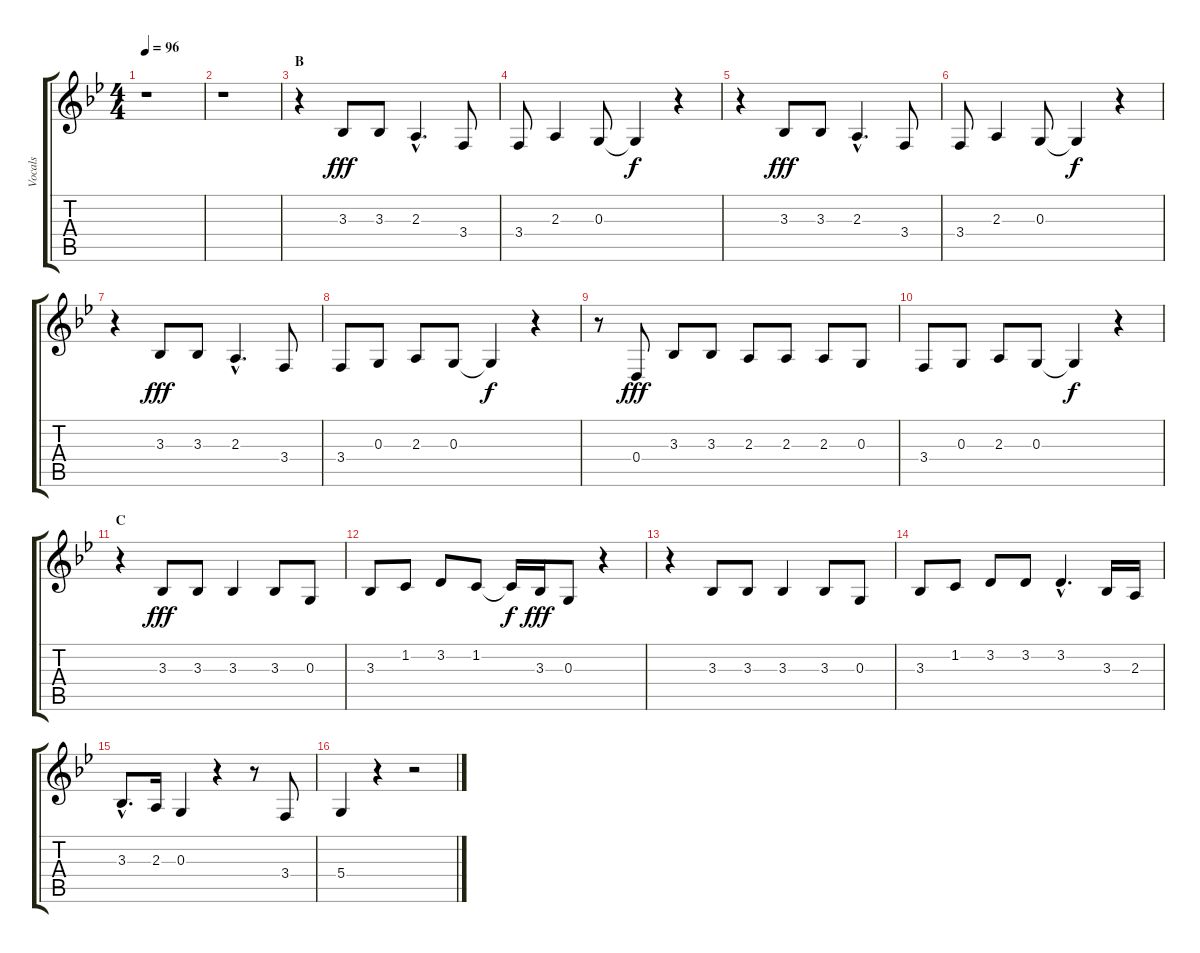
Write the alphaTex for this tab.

\track ("Vocals" "Vocals") {instrument lead6voice}
\staff {score tabs}
\tuning (E4 B3 G3 D3 A2 E2) {hide}
\ts (4 4)
\tempo 96
\clef g2
\ks bb
r.1{dy fff} |
r.1 |
\section ("" "B")
r.4 3.3.8 3.3.8 2.3{hac}.4{d} 3.4.8 |
3.4.8 2.3.4 0.3.8 0.3{t}.4{dy f} r.4 |
r.4 3.3.8{dy fff} 3.3.8 2.3{hac}.4{d} 3.4.8 |
3.4.8 2.3.4 0.3.8 0.3{t}.4{dy f} r.4 |
r.4 3.3.8{dy fff} 3.3.8 2.3{hac}.4{d} 3.4.8 |
3.4.8 0.3.8 2.3.8 0.3.8 0.3{t}.4{dy f} r.4 |
r.8 0.4.8{dy fff} 3.3.8 3.3.8 2.3.8 2.3.8 2.3.8 0.3.8 |
3.4.8 0.3.8 2.3.8 0.3.8 0.3{t}.4{dy f} r.4 |
\section ("" "C")
r.4 3.3.8{dy fff} 3.3.8 3.3.4 3.3.8 0.3.8 |
3.3.8 1.2.8 3.2.8 1.2.8 1.2{t}.16{dy f} 3.3.16{dy fff} 0.3.8 r.4 |
r.4 3.3.8 3.3.8 3.3.4 3.3.8 0.3.8 |
3.3.8 1.2.8 3.2.8 3.2.8 3.2{hac}.4{d} 3.3.16 2.3.16 |
3.3{hac}.8{d} 2.3.16 0.3.4 r.4 r.8 3.4.8 |
5.4.4 r.4 r.2
